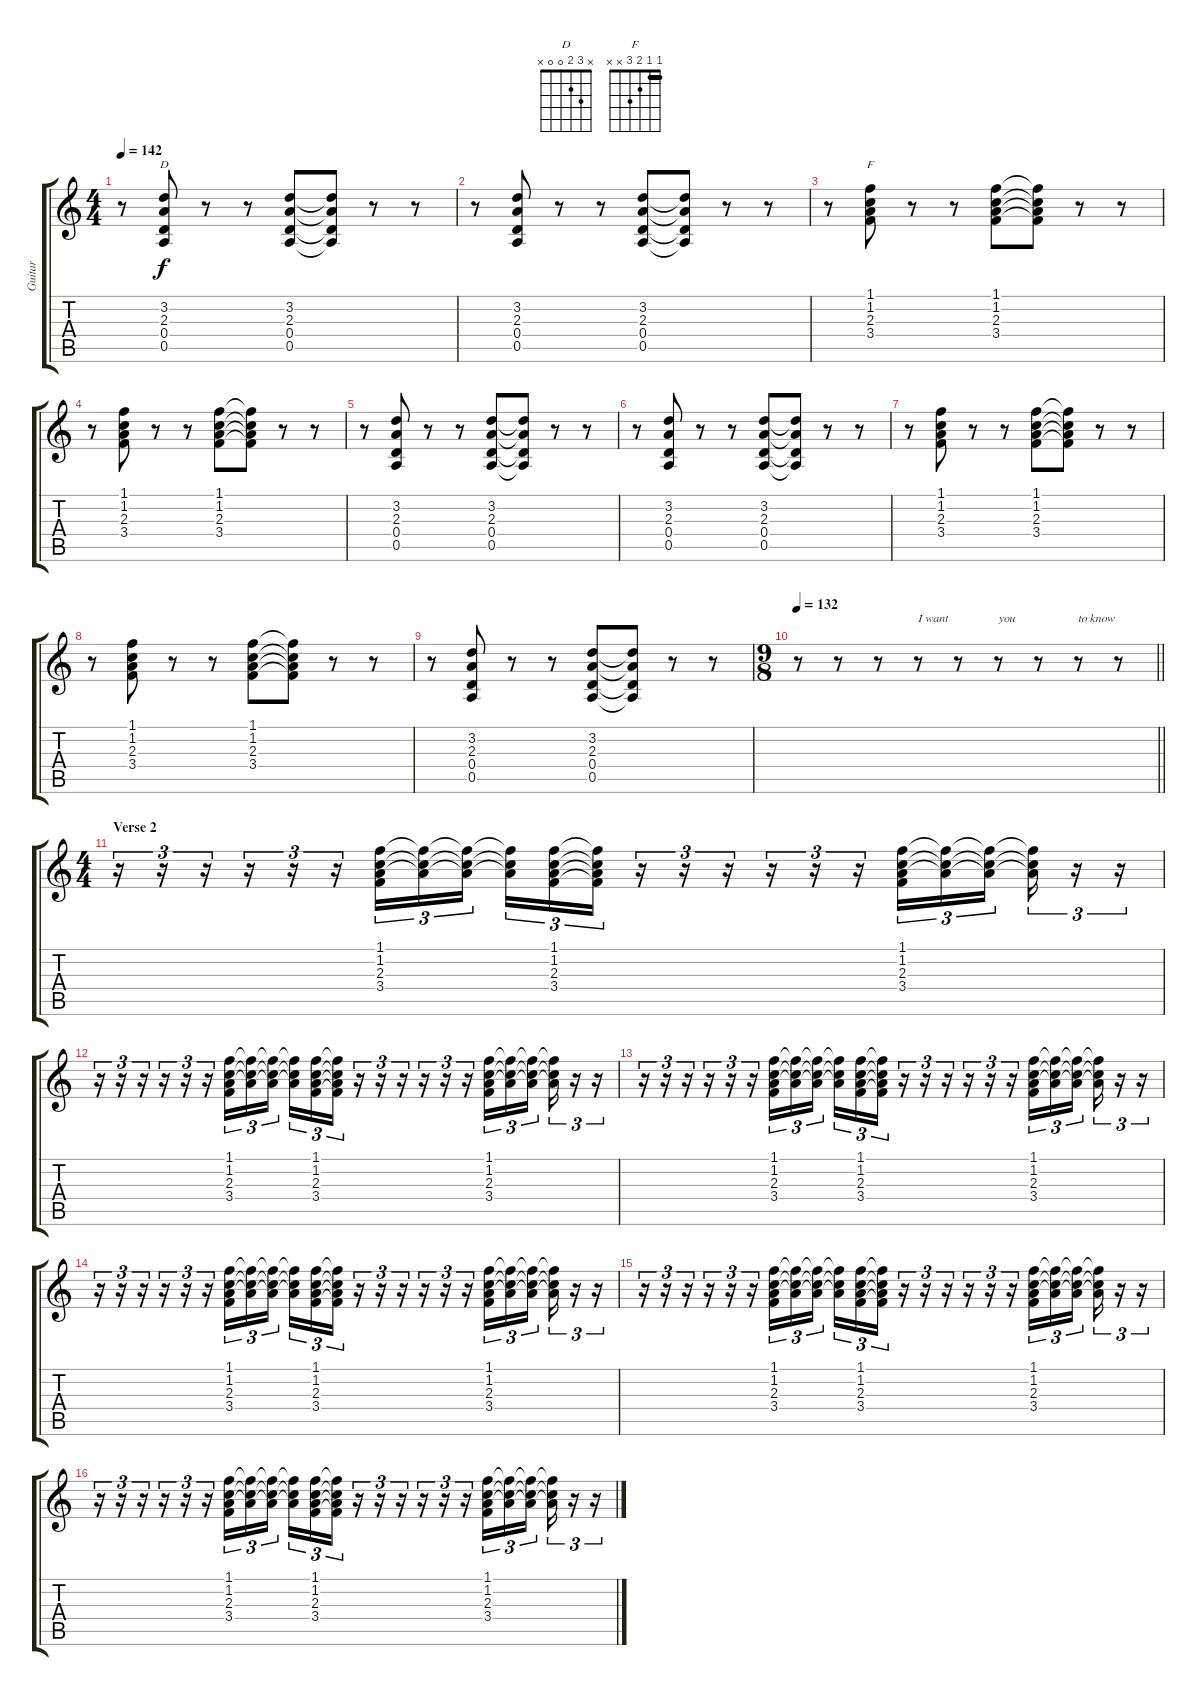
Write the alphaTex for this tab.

\track ("Guitar" "Guitar") {instrument electricguitarjazz}
\staff {score tabs}
\tuning (E4 B3 G3 D3 A2 E2) {hide}
\chord ("D" x 3 2 0 0 x)
\chord ("F" 1 1 2 3 x x) {barre 1}
\ts (4 4)
\tempo 142
\clef g2
\ks c
r.8{dy f} (3.2 2.3 0.4 0.5).8{ch "D"} r.8 r.8 (3.2 2.3 0.4 0.5).8 (3.2{t} 2.3{t} 0.4{t} 0.5{t}).8 r.8 r.8 |
r.8 (3.2 2.3 0.4 0.5).8 r.8 r.8 (3.2 2.3 0.4 0.5).8 (3.2{t} 2.3{t} 0.4{t} 0.5{t}).8 r.8 r.8 |
r.8 (1.1 1.2 2.3 3.4).8{ch "F"} r.8 r.8 (1.1 1.2 2.3 3.4).8 (1.1{t} 1.2{t} 2.3{t} 3.4{t}).8 r.8 r.8 |
r.8 (1.1 1.2 2.3 3.4).8 r.8 r.8 (1.1 1.2 2.3 3.4).8 (1.1{t} 1.2{t} 2.3{t} 3.4{t}).8 r.8 r.8 |
r.8 (3.2 2.3 0.4 0.5).8 r.8 r.8 (3.2 2.3 0.4 0.5).8 (3.2{t} 2.3{t} 0.4{t} 0.5{t}).8 r.8 r.8 |
r.8 (3.2 2.3 0.4 0.5).8 r.8 r.8 (3.2 2.3 0.4 0.5).8 (3.2{t} 2.3{t} 0.4{t} 0.5{t}).8 r.8 r.8 |
r.8 (1.1 1.2 2.3 3.4).8 r.8 r.8 (1.1 1.2 2.3 3.4).8 (1.1{t} 1.2{t} 2.3{t} 3.4{t}).8 r.8 r.8 |
r.8 (1.1 1.2 2.3 3.4).8 r.8 r.8 (1.1 1.2 2.3 3.4).8 (1.1{t} 1.2{t} 2.3{t} 3.4{t}).8 r.8 r.8 |
r.8 (3.2 2.3 0.4 0.5).8 r.8 r.8 (3.2 2.3 0.4 0.5).8 (3.2{t} 2.3{t} 0.4{t} 0.5{t}).8 r.8 r.8 |
\ts (9 8)
\tempo 132
\barLineRight lightlight
r.8 r.8 r.8 r.8{txt "I want"} r.8 r.8{txt "you"} r.8 r.8{txt "to know"} r.8 |
\ts (4 4)
\section ("" "Verse 2")
r.16{tu (3 2)} r.16{tu (3 2)} r.16{tu (3 2)} r.16{tu (3 2)} r.16{tu (3 2)} r.16{tu (3 2)} (1.1 1.2 2.3 3.4).16{tu (3 2)} (1.1{t} 1.2{t} 2.3{t}).16{tu (3 2)} (1.1{t} 1.2{t} 2.3{t}).16{tu (3 2) beam splitsecondary} (1.1{t} 1.2{t} 2.3{t}).16{tu (3 2)} (1.1 1.2 2.3 3.4).16{tu (3 2)} (1.1{t} 1.2{t} 2.3{t} 3.4{t}).16{tu (3 2)} r.16{tu (3 2)} r.16{tu (3 2)} r.16{tu (3 2)} r.16{tu (3 2)} r.16{tu (3 2)} r.16{tu (3 2)} (1.1 1.2 2.3 3.4).16{tu (3 2)} (1.1{t} 1.2{t} 2.3{t}).16{tu (3 2)} (1.1{t} 1.2{t} 2.3{t}).16{tu (3 2) beam splitsecondary} (1.1{t} 1.2{t} 2.3{t}).16{tu (3 2)} r.16{tu (3 2)} r.16{tu (3 2)} |
r.16{tu (3 2)} r.16{tu (3 2)} r.16{tu (3 2)} r.16{tu (3 2)} r.16{tu (3 2)} r.16{tu (3 2)} (1.1 1.2 2.3 3.4).16{tu (3 2)} (1.1{t} 1.2{t} 2.3{t}).16{tu (3 2)} (1.1{t} 1.2{t} 2.3{t}).16{tu (3 2) beam splitsecondary} (1.1{t} 1.2{t} 2.3{t}).16{tu (3 2)} (1.1 1.2 2.3 3.4).16{tu (3 2)} (1.1{t} 1.2{t} 2.3{t} 3.4{t}).16{tu (3 2)} r.16{tu (3 2)} r.16{tu (3 2)} r.16{tu (3 2)} r.16{tu (3 2)} r.16{tu (3 2)} r.16{tu (3 2)} (1.1 1.2 2.3 3.4).16{tu (3 2)} (1.1{t} 1.2{t} 2.3{t}).16{tu (3 2)} (1.1{t} 1.2{t} 2.3{t}).16{tu (3 2) beam splitsecondary} (1.1{t} 1.2{t} 2.3{t}).16{tu (3 2)} r.16{tu (3 2)} r.16{tu (3 2)} |
r.16{tu (3 2)} r.16{tu (3 2)} r.16{tu (3 2)} r.16{tu (3 2)} r.16{tu (3 2)} r.16{tu (3 2)} (1.1 1.2 2.3 3.4).16{tu (3 2)} (1.1{t} 1.2{t} 2.3{t}).16{tu (3 2)} (1.1{t} 1.2{t} 2.3{t}).16{tu (3 2) beam splitsecondary} (1.1{t} 1.2{t} 2.3{t}).16{tu (3 2)} (1.1 1.2 2.3 3.4).16{tu (3 2)} (1.1{t} 1.2{t} 2.3{t} 3.4{t}).16{tu (3 2)} r.16{tu (3 2)} r.16{tu (3 2)} r.16{tu (3 2)} r.16{tu (3 2)} r.16{tu (3 2)} r.16{tu (3 2)} (1.1 1.2 2.3 3.4).16{tu (3 2)} (1.1{t} 1.2{t} 2.3{t}).16{tu (3 2)} (1.1{t} 1.2{t} 2.3{t}).16{tu (3 2) beam splitsecondary} (1.1{t} 1.2{t} 2.3{t}).16{tu (3 2)} r.16{tu (3 2)} r.16{tu (3 2)} |
r.16{tu (3 2)} r.16{tu (3 2)} r.16{tu (3 2)} r.16{tu (3 2)} r.16{tu (3 2)} r.16{tu (3 2)} (1.1 1.2 2.3 3.4).16{tu (3 2)} (1.1{t} 1.2{t} 2.3{t}).16{tu (3 2)} (1.1{t} 1.2{t} 2.3{t}).16{tu (3 2) beam splitsecondary} (1.1{t} 1.2{t} 2.3{t}).16{tu (3 2)} (1.1 1.2 2.3 3.4).16{tu (3 2)} (1.1{t} 1.2{t} 2.3{t} 3.4{t}).16{tu (3 2)} r.16{tu (3 2)} r.16{tu (3 2)} r.16{tu (3 2)} r.16{tu (3 2)} r.16{tu (3 2)} r.16{tu (3 2)} (1.1 1.2 2.3 3.4).16{tu (3 2)} (1.1{t} 1.2{t} 2.3{t}).16{tu (3 2)} (1.1{t} 1.2{t} 2.3{t}).16{tu (3 2) beam splitsecondary} (1.1{t} 1.2{t} 2.3{t}).16{tu (3 2)} r.16{tu (3 2)} r.16{tu (3 2)} |
r.16{tu (3 2)} r.16{tu (3 2)} r.16{tu (3 2)} r.16{tu (3 2)} r.16{tu (3 2)} r.16{tu (3 2)} (1.1 1.2 2.3 3.4).16{tu (3 2)} (1.1{t} 1.2{t} 2.3{t}).16{tu (3 2)} (1.1{t} 1.2{t} 2.3{t}).16{tu (3 2) beam splitsecondary} (1.1{t} 1.2{t} 2.3{t}).16{tu (3 2)} (1.1 1.2 2.3 3.4).16{tu (3 2)} (1.1{t} 1.2{t} 2.3{t} 3.4{t}).16{tu (3 2)} r.16{tu (3 2)} r.16{tu (3 2)} r.16{tu (3 2)} r.16{tu (3 2)} r.16{tu (3 2)} r.16{tu (3 2)} (1.1 1.2 2.3 3.4).16{tu (3 2)} (1.1{t} 1.2{t} 2.3{t}).16{tu (3 2)} (1.1{t} 1.2{t} 2.3{t}).16{tu (3 2) beam splitsecondary} (1.1{t} 1.2{t} 2.3{t}).16{tu (3 2)} r.16{tu (3 2)} r.16{tu (3 2)} |
r.16{tu (3 2)} r.16{tu (3 2)} r.16{tu (3 2)} r.16{tu (3 2)} r.16{tu (3 2)} r.16{tu (3 2)} (1.1 1.2 2.3 3.4).16{tu (3 2)} (1.1{t} 1.2{t} 2.3{t}).16{tu (3 2)} (1.1{t} 1.2{t} 2.3{t}).16{tu (3 2) beam splitsecondary} (1.1{t} 1.2{t} 2.3{t}).16{tu (3 2)} (1.1 1.2 2.3 3.4).16{tu (3 2)} (1.1{t} 1.2{t} 2.3{t} 3.4{t}).16{tu (3 2)} r.16{tu (3 2)} r.16{tu (3 2)} r.16{tu (3 2)} r.16{tu (3 2)} r.16{tu (3 2)} r.16{tu (3 2)} (1.1 1.2 2.3 3.4).16{tu (3 2)} (1.1{t} 1.2{t} 2.3{t}).16{tu (3 2)} (1.1{t} 1.2{t} 2.3{t}).16{tu (3 2) beam splitsecondary} (1.1{t} 1.2{t} 2.3{t}).16{tu (3 2)} r.16{tu (3 2)} r.16{tu (3 2)}
